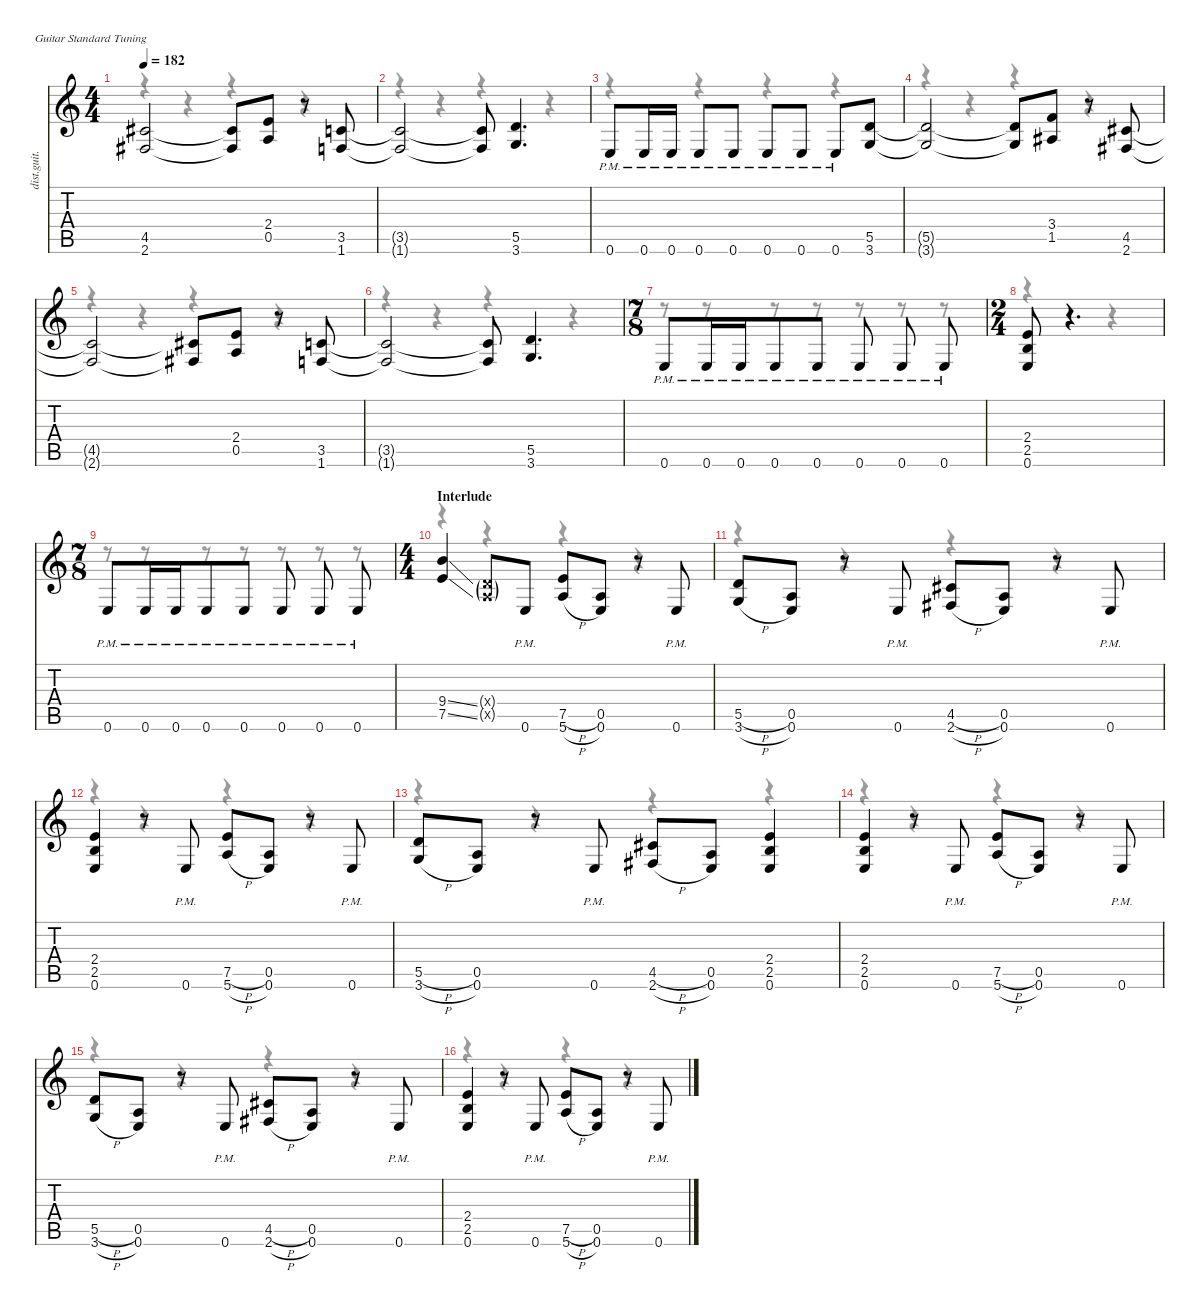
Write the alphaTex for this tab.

\defaultSystemsLayout 4
\hideDynamics
\bracketExtendMode nobrackets
\otherSystemsTrackNameOrientation horizontal
\track ("Kirk Hammett (Lead Guitar)" "dist.guit.") {instrument distortionguitar}
\staff {score tabs}
\tuning (E4 B3 G3 D3 A2 E2)
\voice
\ts (4 4)
\tempo 182
\clef g2
\ks c
(4.5{t acc #} 2.6{t acc #}).2{dy f beam Up} (4.5{t acc #} 2.6{t acc #}).8{beam Up} (2.4 0.5).8{beam Up} r.8{beam Up} (3.5 1.6).8{beam Up} |
(3.5{t} 1.6{t}).2{beam Up} (3.5{t} 1.6{t}).8{beam Up} (5.5 3.6).4{d beam Up} |
0.6{pm}.8{beam Up} 0.6{pm}.16{beam Up} 0.6{pm}.16{beam Up} 0.6{pm}.8{beam Up} 0.6{pm}.8{beam Up} 0.6{pm}.8{beam Up} 0.6{pm}.8{beam Up} 0.6{pm}.8{beam Up} (5.5 3.6).8{beam Up} |
(5.5{t} 3.6{t}).2{beam Up} (5.5{t} 3.6{t}).8{beam Up} (3.4 1.5{acc #}).8{beam Up} r.8{beam Up} (4.5{acc #} 2.6{acc #}).8{beam Up} |
(4.5{t acc #} 2.6{t acc #}).2{beam Up} (4.5{t acc #} 2.6{t acc #}).8{beam Up} (2.4 0.5).8{beam Up} r.8{beam Up} (3.5 1.6).8{beam Up} |
(3.5{t} 1.6{t}).2{beam Up} (3.5{t} 1.6{t}).8{beam Up} (5.5 3.6).4{d beam Up} |
\ts (7 8)
\beaming (8 4 1 1 1)
0.6{pm}.8{beam Up} 0.6{pm}.16{beam Up} 0.6{pm}.16{beam Up} 0.6{pm}.8{beam Up} 0.6{pm}.8{beam Up} 0.6{pm}.8{beam Up} 0.6{pm}.8{beam Up} 0.6{pm}.8{beam Up} |
\ts (2 4)
\beaming (8 1 1 1 1)
(2.4 2.5 0.6).8{beam Up} r.4{d beam Up} |
\ts (7 8)
\beaming (8 4 1 1 1)
0.6{pm}.8{beam Up} 0.6{pm}.16{beam Up} 0.6{pm}.16{beam Up} 0.6{pm}.8{beam Up} 0.6{pm}.8{beam Up} 0.6{pm}.8{beam Up} 0.6{pm}.8{beam Up} 0.6{pm}.8{beam Up} |
\ts (4 4)
\beaming (8 2 2 2 2)
\section ("" "Interlude")
(9.4{ss} 7.5{ss}).4{beam Up} (0.4{g x} 0.5{g x}).8{dy ff beam Up} 0.6{pm}.8{dy f beam Up} (7.5{h} 5.6{h}).8{beam Up} (0.5 0.6).8{beam Up} r.8{beam Up} 0.6{pm}.8{beam Up} |
(5.5{h} 3.6{h}).8{beam Up} (0.5 0.6).8{beam Up} r.8{beam Up} 0.6{pm}.8{beam Up} (4.5{h acc #} 2.6{h acc #}).8{beam Up} (0.5 0.6).8{beam Up} r.8{beam Up} 0.6{pm}.8{beam Up} |
(2.4 2.5 0.6).4{beam Up} r.8{beam Up} 0.6{pm}.8{beam Up} (7.5{h} 5.6{h}).8{beam Up} (0.5 0.6).8{beam Up} r.8{beam Up} 0.6{pm}.8{beam Up} |
(5.5{h} 3.6{h}).8{beam Up} (0.5 0.6).8{beam Up} r.8{beam Up} 0.6{pm}.8{beam Up} (4.5{h acc #} 2.6{h acc #}).8{beam Up} (0.5 0.6).8{beam Up} (2.4 2.5 0.6).4{beam Up} |
(2.4 2.5 0.6).4{beam Up} r.8{beam Up} 0.6{pm}.8{beam Up} (7.5{h} 5.6{h}).8{beam Up} (0.5 0.6).8{beam Up} r.8{beam Up} 0.6{pm}.8{beam Up} |
(5.5{h} 3.6{h}).8{beam Up} (0.5 0.6).8{beam Up} r.8{beam Up} 0.6{pm}.8{beam Up} (4.5{h acc #} 2.6{h acc #}).8{beam Up} (0.5 0.6).8{beam Up} r.8{beam Up} 0.6{pm}.8{beam Up} |
(2.4 2.5 0.6).4{beam Up} r.8{beam Up} 0.6{pm}.8{beam Up} (7.5{h} 5.6{h}).8{beam Up} (0.5 0.6).8{beam Up} r.8{beam Up} 0.6{pm}.8{beam Up}
\voice
\clef g2
\ottava regular
\simile none
\ks c
r.4{dy mf beam Down} r.4{beam Down} r.4{beam Down} r.4{beam Down} |
r.4{beam Down} r.4{beam Down} r.4{beam Down} r.4{beam Down} |
r.4{beam Down} r.4{beam Down} r.4{beam Down} r.4{beam Down} |
r.4{beam Down} r.4{beam Down} r.4{beam Down} r.4{beam Down} |
r.4{beam Down} r.4{beam Down} r.4{beam Down} r.4{beam Down} |
r.4{beam Down} r.4{beam Down} r.4{beam Down} r.4{beam Down} |
r.8{beam Down} r.8{beam Down} r.8{beam Down} r.8{beam Down} r.8{beam Down} r.8{beam Down} r.8{beam Down} |
r.4{beam Down} r.4{beam Down} |
r.8{beam Down} r.8{beam Down} r.8{beam Down} r.8{beam Down} r.8{beam Down} r.8{beam Down} r.8{beam Down} |
r.4{beam Down} r.4{beam Down} r.4{beam Down} r.4{beam Down} |
r.4{beam Down} r.4{beam Down} r.4{beam Down} r.4{beam Down} |
r.4{beam Down} r.4{beam Down} r.4{beam Down} r.4{beam Down} |
r.4{beam Down} r.4{beam Down} r.4{beam Down} r.4{beam Down} |
r.4{beam Down} r.4{beam Down} r.4{beam Down} r.4{beam Down} |
r.4{beam Down} r.4{beam Down} r.4{beam Down} r.4{beam Down} |
r.4{beam Down} r.4{beam Down} r.4{beam Down} r.4{beam Down}
